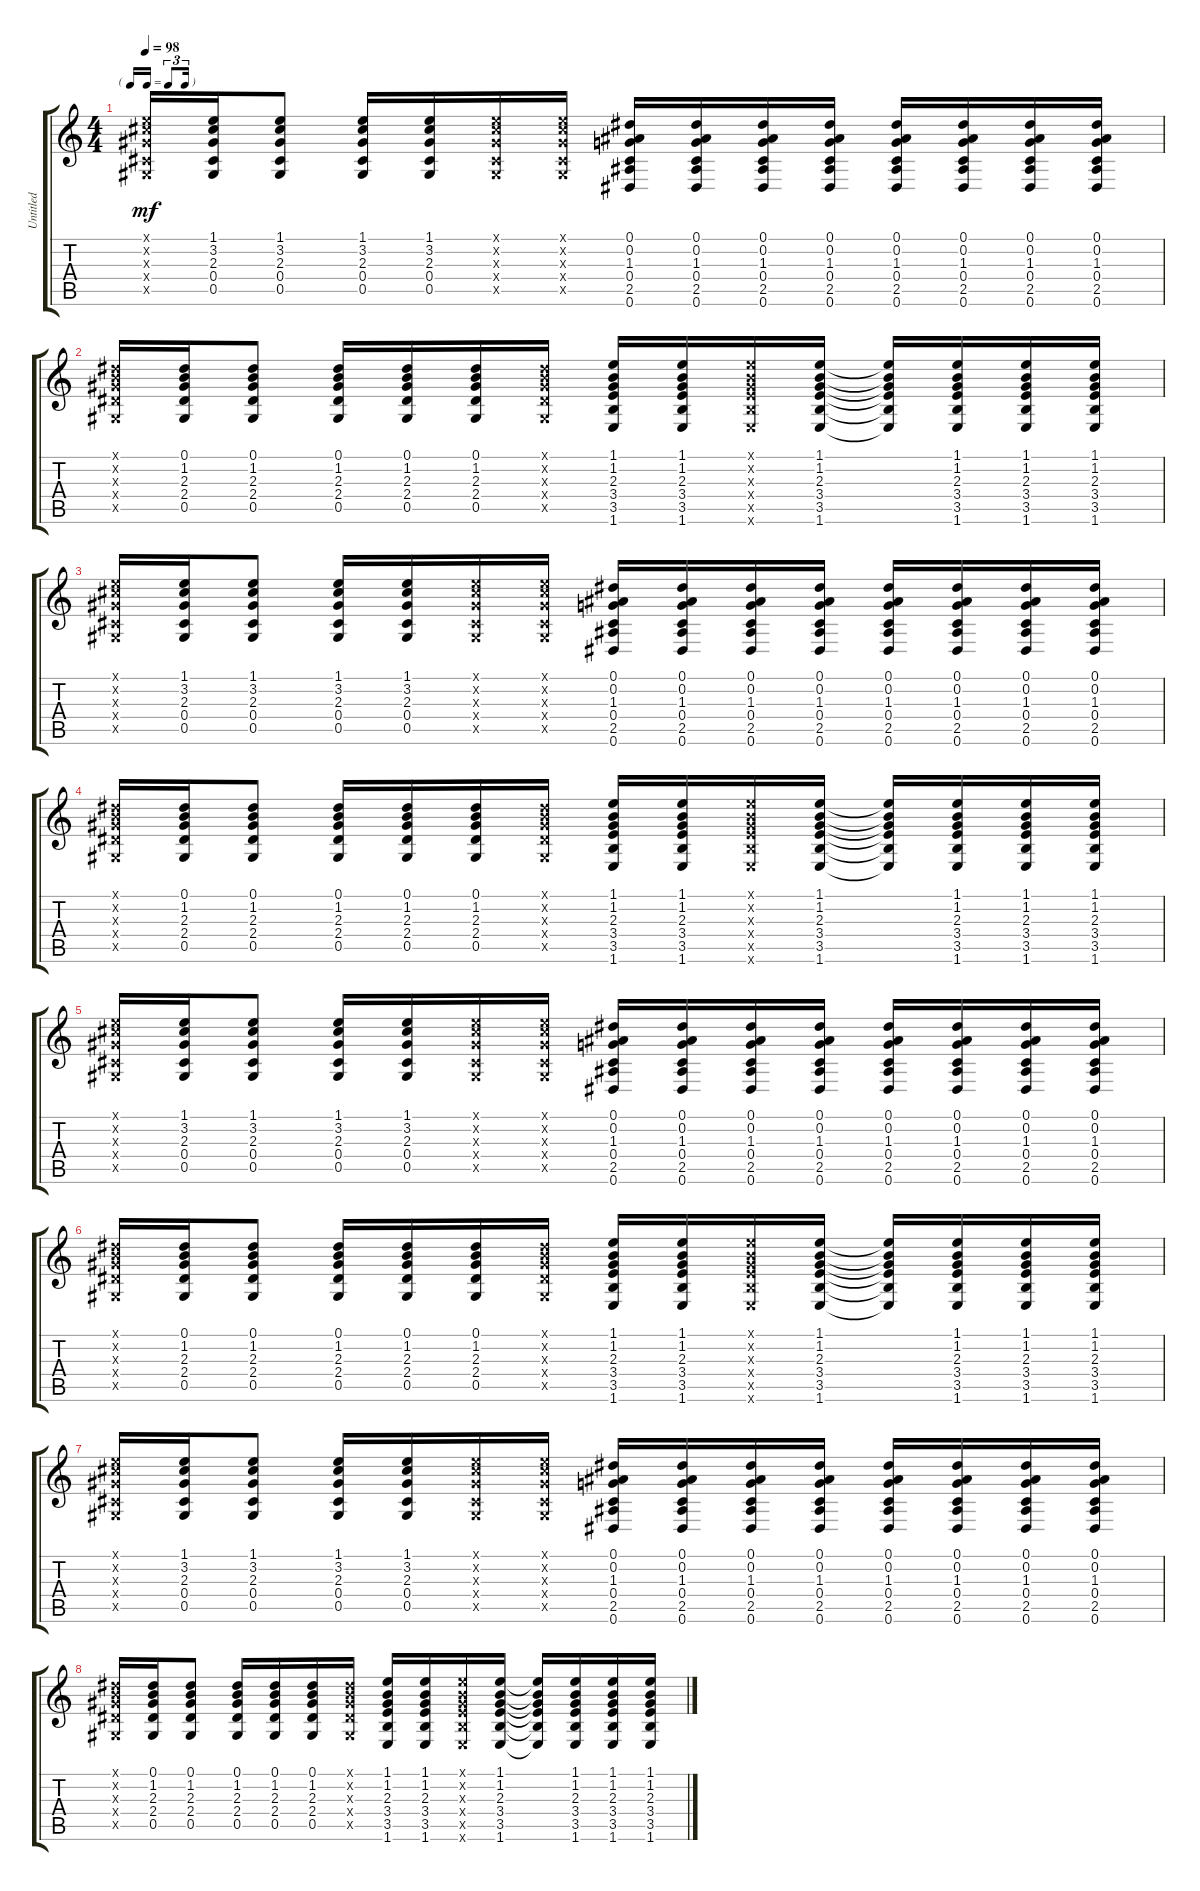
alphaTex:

\track ("Untitled" "Untitled") {instrument acousticguitarsteel}
\staff {score tabs}
\tuning (Eb4 Bb3 Gb3 Db3 Ab2 Eb2) {hide}
\ts (4 4)
\tf triplet16th
\tempo 98
\clef g2
\ks c
(1.1{x} 3.2{x} 2.3{x} 0.4{x} 0.5{x}).16{dy mf} (1.1 3.2 2.3 0.4 0.5).16 (1.1 3.2 2.3 0.4 0.5).8 (1.1 3.2 2.3 0.4 0.5).16 (1.1 3.2 2.3 0.4 0.5).16 (1.1{x} 3.2{x} 2.3{x} 0.4{x} 0.5{x}).16 (1.1{x} 3.2{x} 2.3{x} 0.4{x} 0.5{x}).16 (0.1 0.2 1.3 0.4 2.5 0.6).16 (0.1 0.2 1.3 0.4 2.5 0.6).16 (0.1 0.2 1.3 0.4 2.5 0.6).16 (0.1 0.2 1.3 0.4 2.5 0.6).16 (0.1 0.2 1.3 0.4 2.5 0.6).16 (0.1 0.2 1.3 0.4 2.5 0.6).16 (0.1 0.2 1.3 0.4 2.5 0.6).16 (0.1 0.2 1.3 0.4 2.5 0.6).16 |
(0.1{x} 1.2{x} 2.3{x} 2.4{x} 0.5{x}).16 (0.1 1.2 2.3 2.4 0.5).16 (0.1 1.2 2.3 2.4 0.5).8 (0.1 1.2 2.3 2.4 0.5).16 (0.1 1.2 2.3 2.4 0.5).16 (0.1 1.2 2.3 2.4 0.5).16 (0.1{x} 1.2{x} 2.3{x} 2.4{x} 0.5{x}).16 (1.1 1.2 2.3 3.4 3.5 1.6).16 (1.1 1.2 2.3 3.4 3.5 1.6).16 (1.1{x} 1.2{x} 2.3{x} 3.4{x} 3.5{x} 1.6{x}).16 (1.1 1.2 2.3 3.4 3.5 1.6).16 (1.1{t} 1.2{t} 2.3{t} 3.4{t} 3.5{t} 1.6{t}).16 (1.1 1.2 2.3 3.4 3.5 1.6).16 (1.1 1.2 2.3 3.4 3.5 1.6).16 (1.1 1.2 2.3 3.4 3.5 1.6).16 |
(1.1{x} 3.2{x} 2.3{x} 0.4{x} 0.5{x}).16 (1.1 3.2 2.3 0.4 0.5).16 (1.1 3.2 2.3 0.4 0.5).8 (1.1 3.2 2.3 0.4 0.5).16 (1.1 3.2 2.3 0.4 0.5).16 (1.1{x} 3.2{x} 2.3{x} 0.4{x} 0.5{x}).16 (1.1{x} 3.2{x} 2.3{x} 0.4{x} 0.5{x}).16 (0.1 0.2 1.3 0.4 2.5 0.6).16 (0.1 0.2 1.3 0.4 2.5 0.6).16 (0.1 0.2 1.3 0.4 2.5 0.6).16 (0.1 0.2 1.3 0.4 2.5 0.6).16 (0.1 0.2 1.3 0.4 2.5 0.6).16 (0.1 0.2 1.3 0.4 2.5 0.6).16 (0.1 0.2 1.3 0.4 2.5 0.6).16 (0.1 0.2 1.3 0.4 2.5 0.6).16 |
(0.1{x} 1.2{x} 2.3{x} 2.4{x} 0.5{x}).16 (0.1 1.2 2.3 2.4 0.5).16 (0.1 1.2 2.3 2.4 0.5).8 (0.1 1.2 2.3 2.4 0.5).16 (0.1 1.2 2.3 2.4 0.5).16 (0.1 1.2 2.3 2.4 0.5).16 (0.1{x} 1.2{x} 2.3{x} 2.4{x} 0.5{x}).16 (1.1 1.2 2.3 3.4 3.5 1.6).16 (1.1 1.2 2.3 3.4 3.5 1.6).16 (1.1{x} 1.2{x} 2.3{x} 3.4{x} 3.5{x} 1.6{x}).16 (1.1 1.2 2.3 3.4 3.5 1.6).16 (1.1{t} 1.2{t} 2.3{t} 3.4{t} 3.5{t} 1.6{t}).16 (1.1 1.2 2.3 3.4 3.5 1.6).16 (1.1 1.2 2.3 3.4 3.5 1.6).16 (1.1 1.2 2.3 3.4 3.5 1.6).16 |
(1.1{x} 3.2{x} 2.3{x} 0.4{x} 0.5{x}).16 (1.1 3.2 2.3 0.4 0.5).16 (1.1 3.2 2.3 0.4 0.5).8 (1.1 3.2 2.3 0.4 0.5).16 (1.1 3.2 2.3 0.4 0.5).16 (1.1{x} 3.2{x} 2.3{x} 0.4{x} 0.5{x}).16 (1.1{x} 3.2{x} 2.3{x} 0.4{x} 0.5{x}).16 (0.1 0.2 1.3 0.4 2.5 0.6).16 (0.1 0.2 1.3 0.4 2.5 0.6).16 (0.1 0.2 1.3 0.4 2.5 0.6).16 (0.1 0.2 1.3 0.4 2.5 0.6).16 (0.1 0.2 1.3 0.4 2.5 0.6).16 (0.1 0.2 1.3 0.4 2.5 0.6).16 (0.1 0.2 1.3 0.4 2.5 0.6).16 (0.1 0.2 1.3 0.4 2.5 0.6).16 |
(0.1{x} 1.2{x} 2.3{x} 2.4{x} 0.5{x}).16 (0.1 1.2 2.3 2.4 0.5).16 (0.1 1.2 2.3 2.4 0.5).8 (0.1 1.2 2.3 2.4 0.5).16 (0.1 1.2 2.3 2.4 0.5).16 (0.1 1.2 2.3 2.4 0.5).16 (0.1{x} 1.2{x} 2.3{x} 2.4{x} 0.5{x}).16 (1.1 1.2 2.3 3.4 3.5 1.6).16 (1.1 1.2 2.3 3.4 3.5 1.6).16 (1.1{x} 1.2{x} 2.3{x} 3.4{x} 3.5{x} 1.6{x}).16 (1.1 1.2 2.3 3.4 3.5 1.6).16 (1.1{t} 1.2{t} 2.3{t} 3.4{t} 3.5{t} 1.6{t}).16 (1.1 1.2 2.3 3.4 3.5 1.6).16 (1.1 1.2 2.3 3.4 3.5 1.6).16 (1.1 1.2 2.3 3.4 3.5 1.6).16 |
(1.1{x} 3.2{x} 2.3{x} 0.4{x} 0.5{x}).16 (1.1 3.2 2.3 0.4 0.5).16 (1.1 3.2 2.3 0.4 0.5).8 (1.1 3.2 2.3 0.4 0.5).16 (1.1 3.2 2.3 0.4 0.5).16 (1.1{x} 3.2{x} 2.3{x} 0.4{x} 0.5{x}).16 (1.1{x} 3.2{x} 2.3{x} 0.4{x} 0.5{x}).16 (0.1 0.2 1.3 0.4 2.5 0.6).16 (0.1 0.2 1.3 0.4 2.5 0.6).16 (0.1 0.2 1.3 0.4 2.5 0.6).16 (0.1 0.2 1.3 0.4 2.5 0.6).16 (0.1 0.2 1.3 0.4 2.5 0.6).16 (0.1 0.2 1.3 0.4 2.5 0.6).16 (0.1 0.2 1.3 0.4 2.5 0.6).16 (0.1 0.2 1.3 0.4 2.5 0.6).16 |
(0.1{x} 1.2{x} 2.3{x} 2.4{x} 0.5{x}).16 (0.1 1.2 2.3 2.4 0.5).16 (0.1 1.2 2.3 2.4 0.5).8 (0.1 1.2 2.3 2.4 0.5).16 (0.1 1.2 2.3 2.4 0.5).16 (0.1 1.2 2.3 2.4 0.5).16 (0.1{x} 1.2{x} 2.3{x} 2.4{x} 0.5{x}).16 (1.1 1.2 2.3 3.4 3.5 1.6).16 (1.1 1.2 2.3 3.4 3.5 1.6).16 (1.1{x} 1.2{x} 2.3{x} 3.4{x} 3.5{x} 1.6{x}).16 (1.1 1.2 2.3 3.4 3.5 1.6).16 (1.1{t} 1.2{t} 2.3{t} 3.4{t} 3.5{t} 1.6{t}).16 (1.1 1.2 2.3 3.4 3.5 1.6).16 (1.1 1.2 2.3 3.4 3.5 1.6).16 (1.1 1.2 2.3 3.4 3.5 1.6).16
